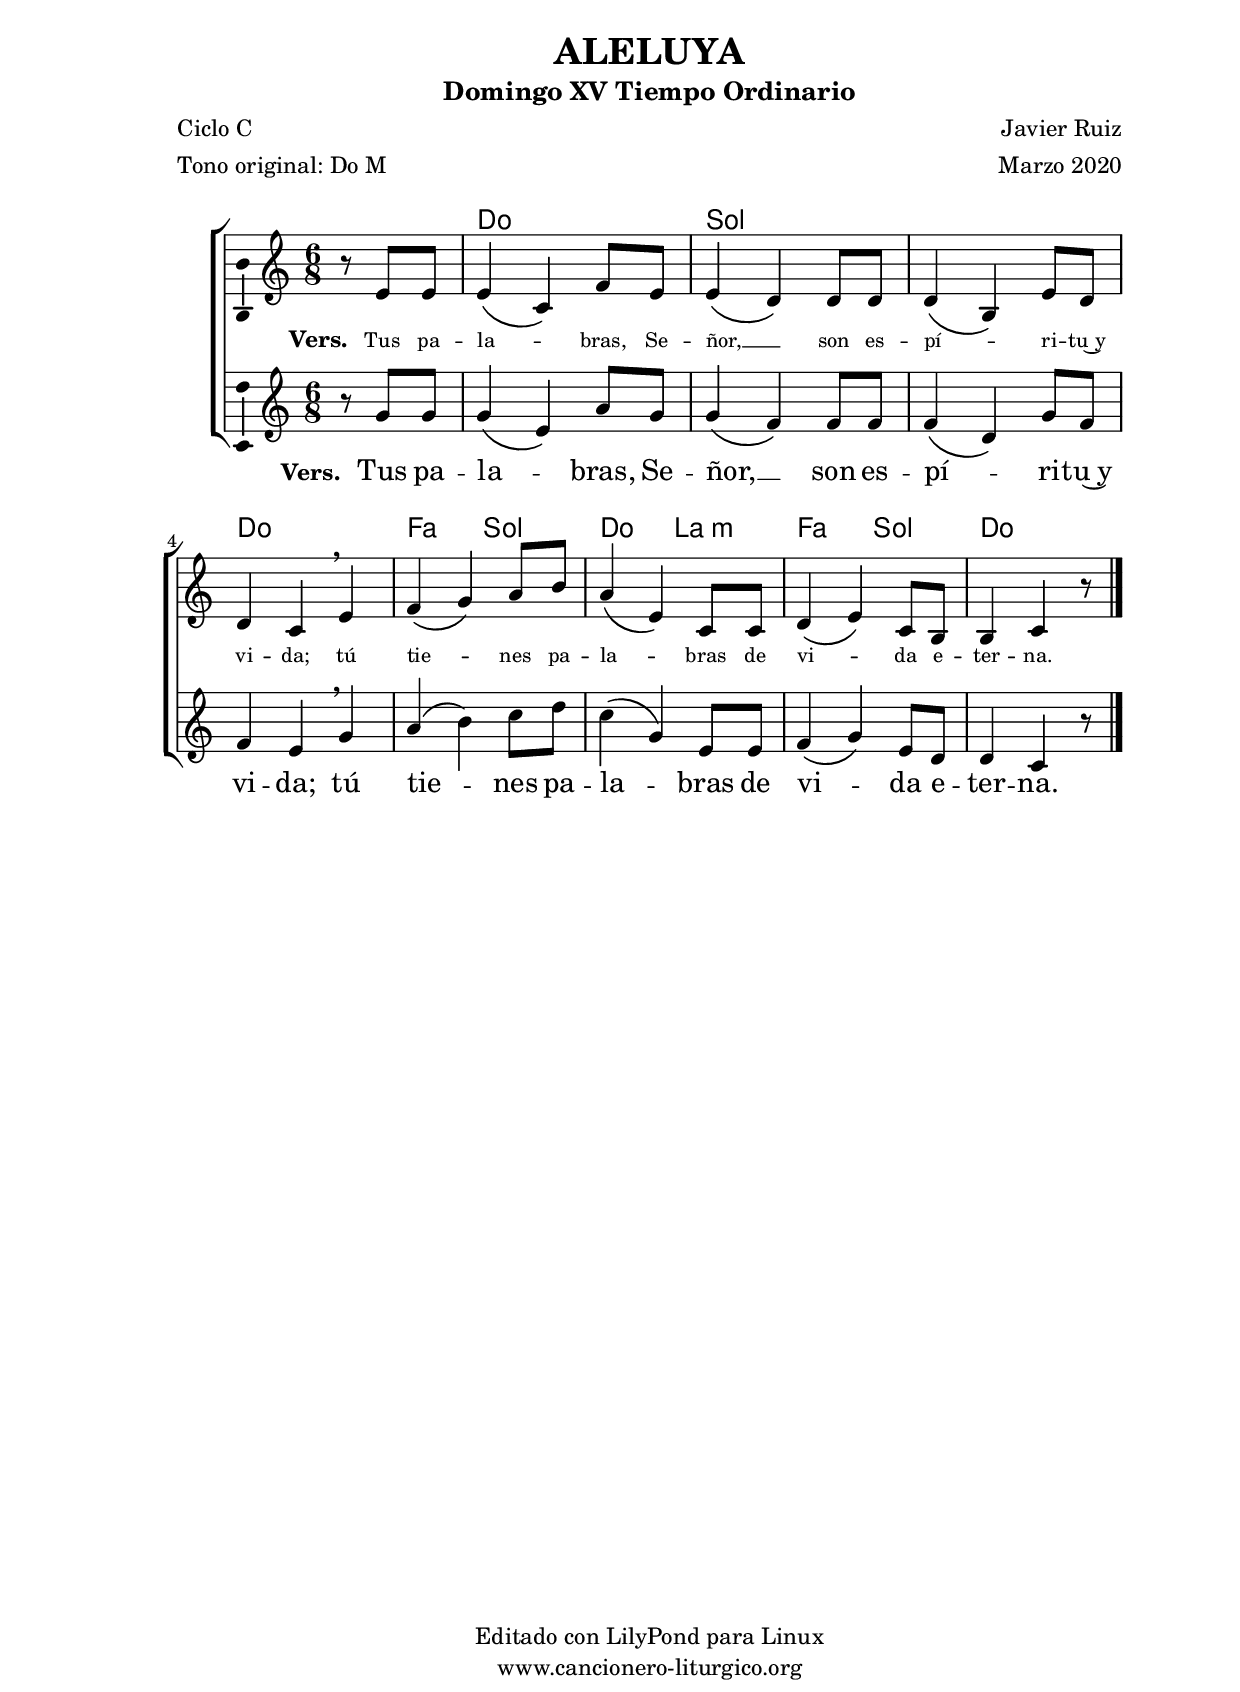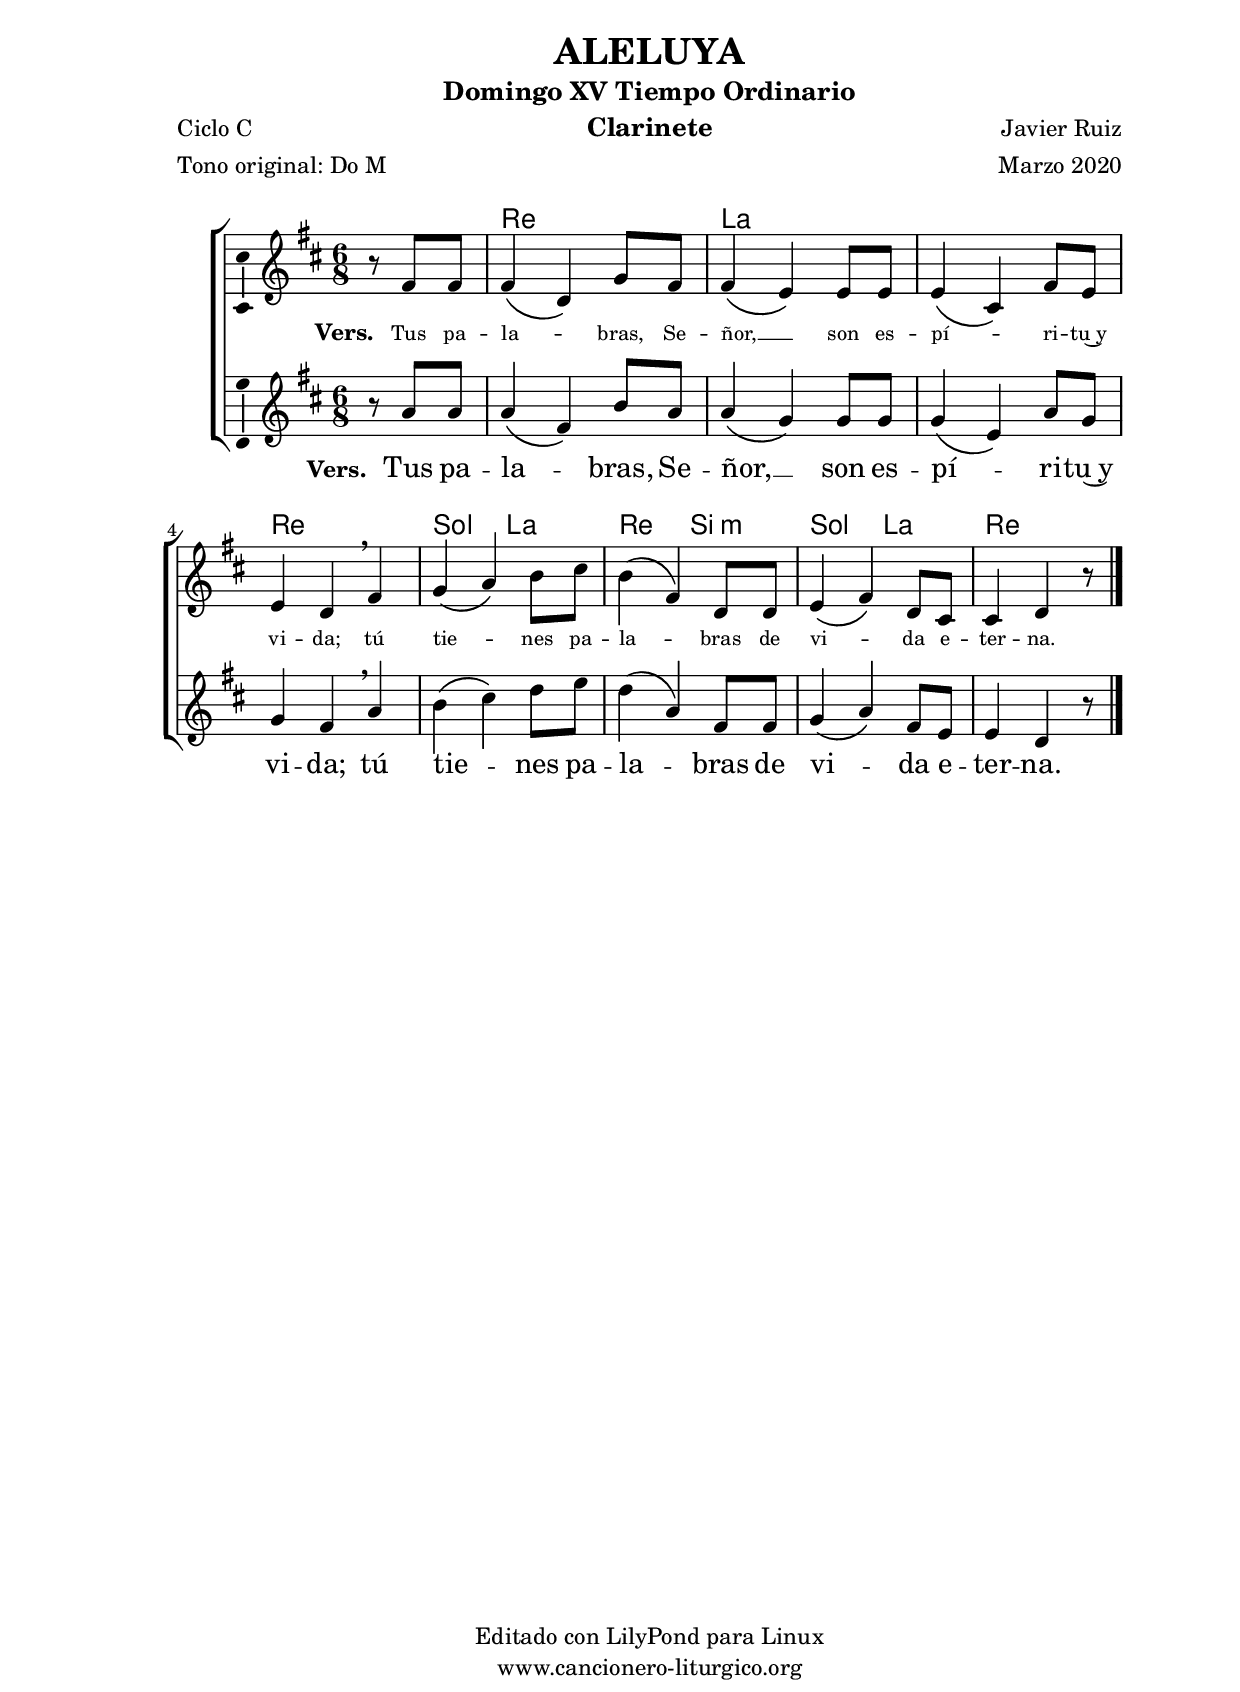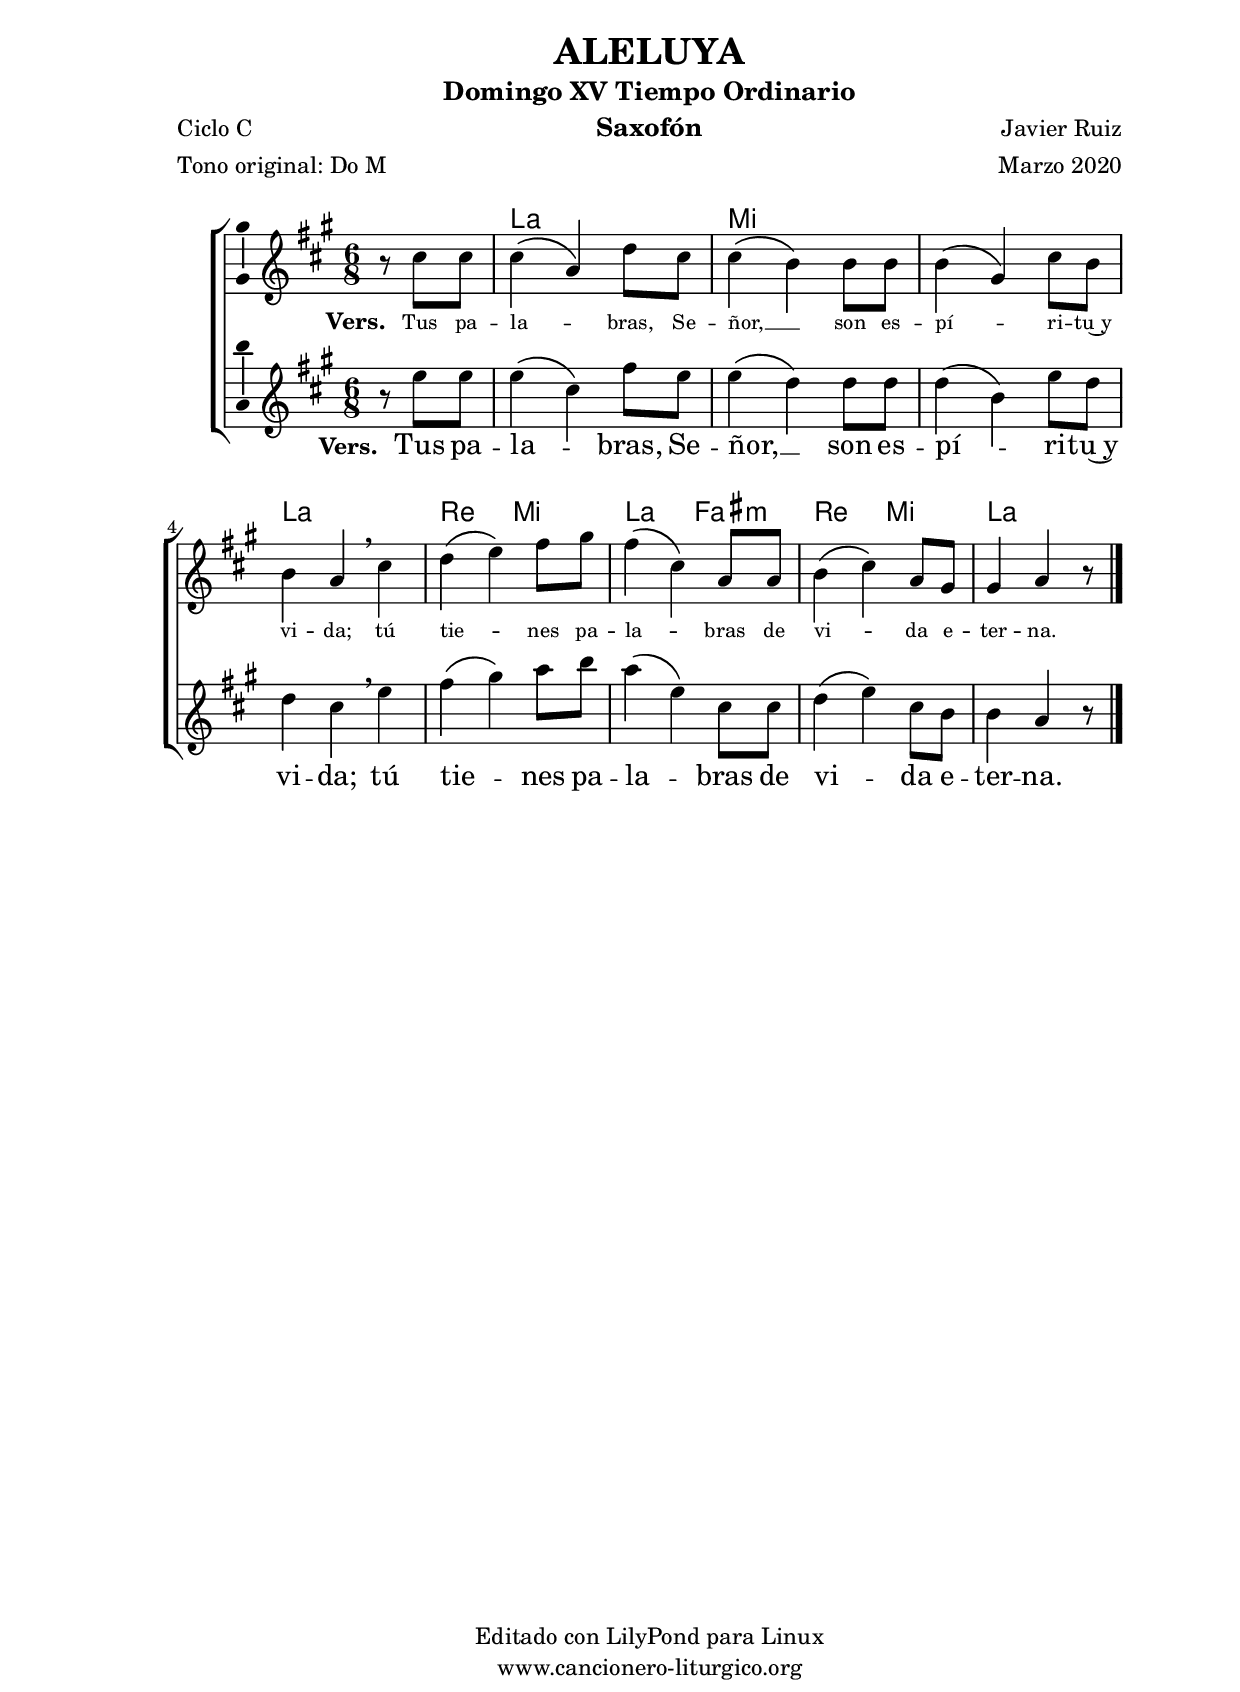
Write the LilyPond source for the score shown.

%
%para convertir .midi en .wav:
%timidity filename.midi -Ow -o finename.wav
%
%
%Para convertir de .wav a .mp3:
%lame -h -m j filename.wav
%
%
%para escuchar el midi:
%timidity nombrefichero.midi
%


%versión de lilypond para la que se ha escrito esta partitura:
\version "2.16.0"

	%Tamaño papel
	#(set-default-paper-size "a4")
	%Tamaño partitura
	#(set-global-staff-size 20)
	%No responde al pulsar sobre una nota
	#(ly:set-option 'point-and-click #f)

%parámetros del encabezamiento:
\header {
	title = "ALELUYA"
	subtitle = "Domingo XV Tiempo Ordinario"
	composer = "Javier Ruiz"
	poet = "Ciclo C"
	meter = "Tono original: Do M"
	arranger = "Marzo 2020"
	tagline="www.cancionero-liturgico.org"
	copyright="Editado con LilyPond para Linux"
	}

%parámetros asociados al papel:
\paper  {
	oddHeaderMarkup = \markup {\fill-line { \on-the-fly #not-first-page \fromproperty #'header:title \on-the-fly #not-first-page \fromproperty #'header:composer }}
	evenHeaderMarkup = \markup {\fill-line { \fromproperty #'header:composer \fromproperty #'header:title }}
	#(set-paper-size "a4")
	print-page-number = ##f
	first-page-number = 1
	print-first-page-number = ##f
%	head-separation = 3.0 \cm
	top-margin = 1.5 \cm
%	top-margin = 2.0 \cm
%%%	bottom-margin = 0.5\cm
	bottom-margin = 0.2\cm
	left-margin = 3.0 \cm
	line-width = 16.0 \cm 
	indent = 8\mm
	interscoreline = 2.\mm
	between-system-space = 15\mm
%	para que las partituras no llenen la hoja:
	ragged-bottom = ##t
%	idem para la última hoja:
	ragged-last-bottom = ##f
%	para que las partituras llenen el ancho del papel:
	ragged-last = ##f
	after-title-space = 2.5 \cm
%page-count=2
system-count=2

	%Flexible Vertical Spacing
%	markup-markup-spacing =
%	#'((basic-distance . 15) (minimum-distance . 15) (padding . 3))
	markup-system-spacing =
	#'((basic-distance . 15) (minimum-distance . 15) (padding . 3))
	system-system-spacing =
	#'((basic-distance . 15) (minimum-distance . 15) (padding . 3))
	score-system-spacing =
	#'((basic-distance . 15) (minimum-distance . 15) (padding . 5))
%	top-system-spacing = % header
%	#'((basic-distance . 8) (minimum-distance . 0) (padding . 0))
%	top-markup-spacing =
%	#'((basic-distance . 20) (minimum-distance . 20) (padding . 0))
	last-bottom-spacing = % footer
	#'((basic-distance . 5) (minimum-distance . 5) (padding . 0))
%	score-markup-spacing =
%	#'((basic-distance . 16) (minimum-distance . 13) (padding . 0))

	}


%parámetros que afectan a toda la partitura:
global =  {
	%clave de sol (G):
	\clef G
	%armadura:
%	\transpose ees f
	\key c \major
	\tempo 4.=60
	\set Score.tempoHideNote = ##t
	}


acordes = {
	\italianChords
	\chordmode {
%	\transpose ees f
{

s4.
c4. c g g g g c c f g c a:m f g c c4

	}
	}
}


melodiatrompeta = 
%	\transpose ees f
{

	\relative c''{
	\time 6/8

\partial4.
r4.
r2.
r8 g16 a b c d4.
r2.
r8 c16 d e f g4.
r2.
r8 c,16 b a g a4.
r2.
r8 c16 d c b c4

}
	\bar "|."
	}


melodiatres = 
%	\transpose ees f
{

	\relative c'{
	\time 6/8

\partial4.
r8 e8 e
e4 \(c4\) f8 e
e4 \(d4\) \noBeam d8 d
d4 \(b4\) e8 d
d4 c4 \breathe e4
f4 \(g4\) a8 b
a4 \(e4\) c8 c
d4 \(e4\) c8 b
b4 c4 r8

}

	\bar "|."
	}


melodiabajo = 
%	\transpose ees f
{

	%clave de fa (F):
	\clef F

	\relative c{
	\time 6/8

\partial4.
r4.
c4 c8 c4.
g4 g8 g4.
g4 g8 g4.
c4 c8 c4.
f4 f8 g4 g8
c,4 c8 a4 a8
f'4 f8 g4 g8
c,4 c8 c4

}

	\bar "|."
	}


melodia = 
%	\transpose ees f
{

	\relative c'{
	\time 6/8

\partial4.
r8 g'8 g
g4 \(e4\) a8 g
g4 \(f4\) \noBeam f8 f
f4 \(d4\) g8 f
f4 e4 \breathe g4
a4 \(b4\) c8 d
c4 \(g4\) e8 e
f4 \(g4\) e8 d
d4 c4 r8

}

	\bar "|."
	}


texto = \lyricmode {
\set stanza =#"Vers. "
Tus pa -- la -- _ bras, Se -- ñor, __ _
son es -- pí -- _ ri -- tu~y vi -- da;
tú tie -- _ nes pa -- la -- _ bras
de vi -- _ da e -- ter -- na.
	}

textotres = \lyricmode {
\override LyricText #'font-size = #-1
\set stanza =#"Vers. "
Tus pa -- la -- _ bras, Se -- ñor, __ _
son es -- pí -- _ ri -- tu~y vi -- da;
tú tie -- _ nes pa -- la -- _ bras
de vi -- _ da e -- ter -- na.
	}


acordesStaff = \context ChordNames = acordesStaff <<
	\set chordChanges = ##t
	\acordes
	>>

voztrompetaStaff = \context Voice = voztrompetaStaff
<<
	\override Staff.StaffSymbol #'staff-space = #(magstep -0.35)
	\set Staff.midiInstrument = #"trumpet"
	\set Staff.midiMinimumVolume = #0.4
	\set Staff.midiMaximumVolume = #0.6
	\global
	\melodiatrompeta
	>>

voztresStaff = \context Voice = voztresStaff
\with {\consists "Ambitus_engraver"}
<<
%	\override Staff.StaffSymbol #'staff-space = #(magstep -0.35)
	\set Staff.midiInstrument = #"violin"
	\set Staff.midiMinimumVolume = #0.6
	\set Staff.midiMaximumVolume = #0.8
	\global
	\relative c' \melodiatres
	>>

vozStaff = \context Voice = vozStaff
\with {\consists "Ambitus_engraver"}
<<
%	\set Staff.instrumentName = ""
%	\set Staff.shortInstrumentName = ""
%	\set Staff.midiInstrument = #"clarinet"
%	\set Staff.midiInstrument = #"cello"
	\set Staff.midiInstrument = #"flute"
%	\set Staff.midiInstrument = #"electric guitar (jazz)"
%	\set Staff.midiInstrument = #"english horn"
%	\set Staff.midiInstrument = #"violin"
%	\set Staff.midiInstrument = #"glockenspiel"
	\set Staff.midiMinimumVolume = #0.8
	\set Staff.midiMaximumVolume = #1.0
	\global
	\melodia
	>>

vozbajoStaff = \context Voice = vozbajoStaff
<<
	\override Staff.StaffSymbol #'staff-space = #(magstep -0.35)
	\set Staff.midiInstrument = #"english horn"
	\set Staff.midiMinimumVolume = #0.6
	\set Staff.midiMaximumVolume = #0.8
	\global
	\melodiabajo
	>>

textoStaff = \context Lyrics = textoStaff <<
	\lyricsto vozStaff \texto
	>>

textotresStaff = \context Lyrics = textotresStaff <<
	\lyricsto voztresStaff \textotres
	>>


\book {
	\score {
		<<
		\context ChoirStaff {
%			\override StaffGroup.SystemStartBracket #'collapse-height = #1
%			\override Score.SystemStartBar #'collapse-height = #1
			<<
			\acordesStaff
%			\voztrompetaStaff
			\voztresStaff
			\textotresStaff
			\vozStaff
			\textoStaff
%			\vozbajoStaff
			>>
			}
		>>
		\layout {
	    		\context {
				\Lyrics
				\override LyricText #'font-size = #2
				}
	   		 \context {
				\Score
				\override StaffSymbol #'staff-space = #(magstep +3)
				}
			}
		}
	\score {
		\unfoldRepeats
		<<
		\context ChoirStaff {
			<<
			\acordesStaff
			\voztrompetaStaff
			\voztresStaff
			\vozStaff
			\vozbajoStaff
			>>
			}
		>>
		\midi {
	  		\context {
	  			\Score
				tempoWholesPerMinute = #(ly:make-moment 70 4)
				}
			}
		}
	}


%Partitura para clarinete
#(define output-suffix "C")
\book {
	\header{
		instrument = "Clarinete"
		}
	\score {
		<<
		\context ChoirStaff {
%			\override StaffGroup.SystemStartBracket #'collapse-height = #1
%			\override Score.SystemStartBar #'collapse-height = #1
\transpose c d
			<<
			\acordesStaff
%			\voztrompetaStaff
			\voztresStaff
			\textotresStaff
			\vozStaff
			\textoStaff
%			\vozbajoStaff
			>>
			}
		>>
		\layout {
	    		\context {
				\Lyrics
				\override LyricText #'font-size = #2
				}
	   		 \context {
				\Score
				\override StaffSymbol #'staff-space = #(magstep +3)
				}
			}
		}
	}


%Partitura para saxofón
#(define output-suffix "S")
\book {
	\header{
		instrument = "Saxofón"
		}
	\score {
		<<
		\context ChoirStaff {
%			\override StaffGroup.SystemStartBracket #'collapse-height = #1
%			\override Score.SystemStartBar #'collapse-height = #1
\transpose c a
			<<
			\acordesStaff
%			\voztrompetaStaff
			\voztresStaff
			\textotresStaff
			\vozStaff
			\textoStaff
%			\vozbajoStaff
			>>
			}
		>>
		\layout {
	    		\context {
				\Lyrics
				\override LyricText #'font-size = #2
				}
	   		 \context {
				\Score
				\override StaffSymbol #'staff-space = #(magstep +3)
				}
			}
		}
	}


